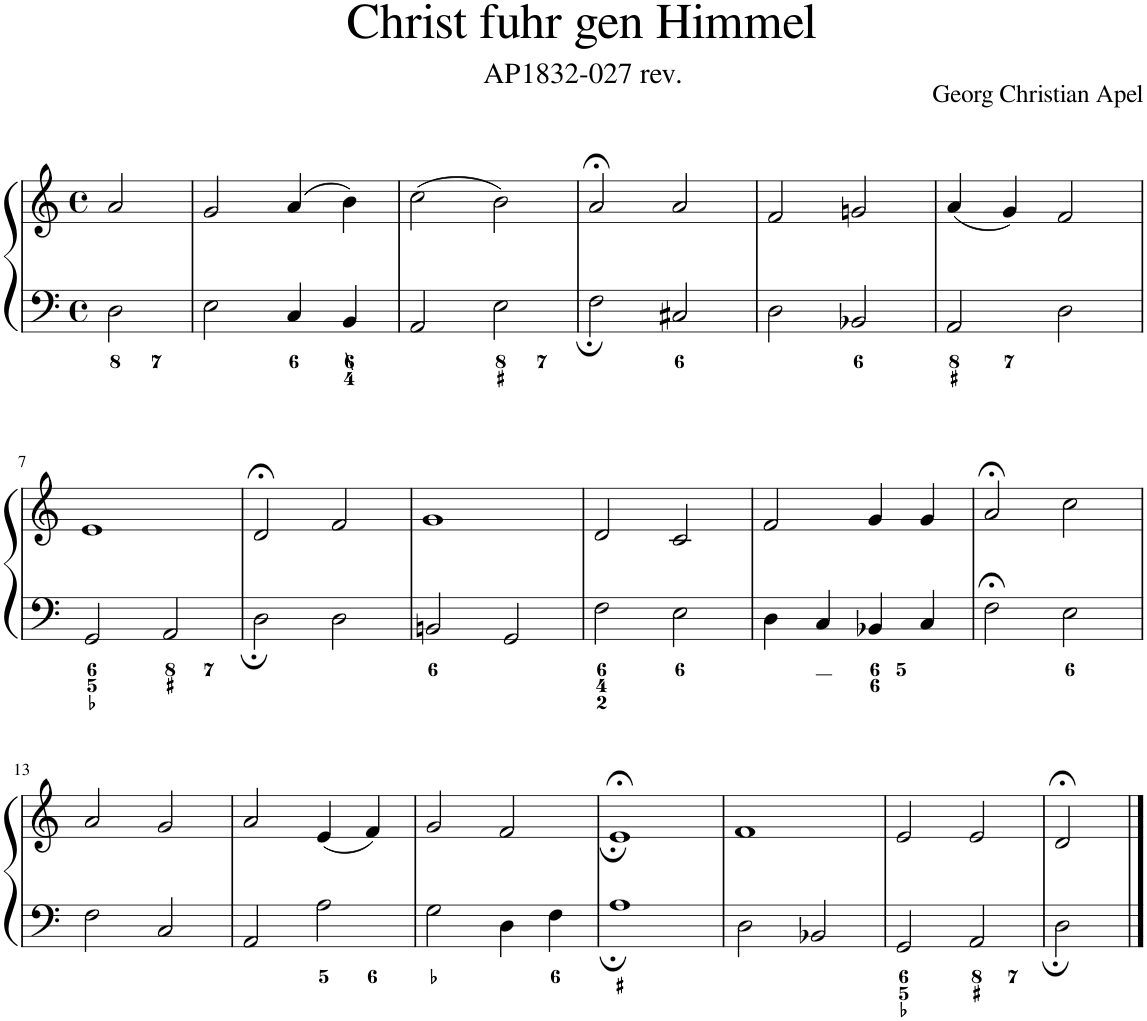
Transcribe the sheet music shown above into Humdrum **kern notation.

**kern	**kern
*part1	*part1
*staff2	*staff1
*I"Piano	*
*I'Pno.	*
*clefF4	*clefG2
*k[]	*k[]
*M4/4	*M4/4
*met(c)	*met(c)
=1	=1
2D\	2a/
=2	=2
2E\	2g/
4C/	(4a/
4BB/	4b\)
=3	=3
2AA/	(2cc\
2E\	2b\)
=4	=4
2F\	2a;</
2C#X/	2a/
=5	=5
2D\	2f/
2BB-X/	2gn/
=6	=6
2AA/	(4a/
.	4g/)
2D\	2f/
!!LO:LB:g=z
=7	=7
2GG/	1e
2AA/	.
=8	=8
2D\	2d;</
2D\	2f/
=9	=9
2BBn/	1g
2GG/	.
=10	=10
2F\	2d/
2E\	2c/
=11	=11
4D\	2f/
4C/	.
4BB-X/	4g/
4C/	4g/
=12	=12
2F;<\	2a;</
2E\	2cc\
!!LO:LB:g=z
=13	=13
2F\	2a/
2C/	2g/
=14	=14
2AA/	2a/
2A\	(4e/
.	4f/)
=15	=15
2G\	2g/
4D\	2f/
4F\	.
=16	=16
1A	1e;<
=17	=17
2D\	1f
2BB-X/	.
=18	=18
2GG/	2e/
2AA/	2e/
=19	=19
2D\	2d;</
==	==
*-	*-
